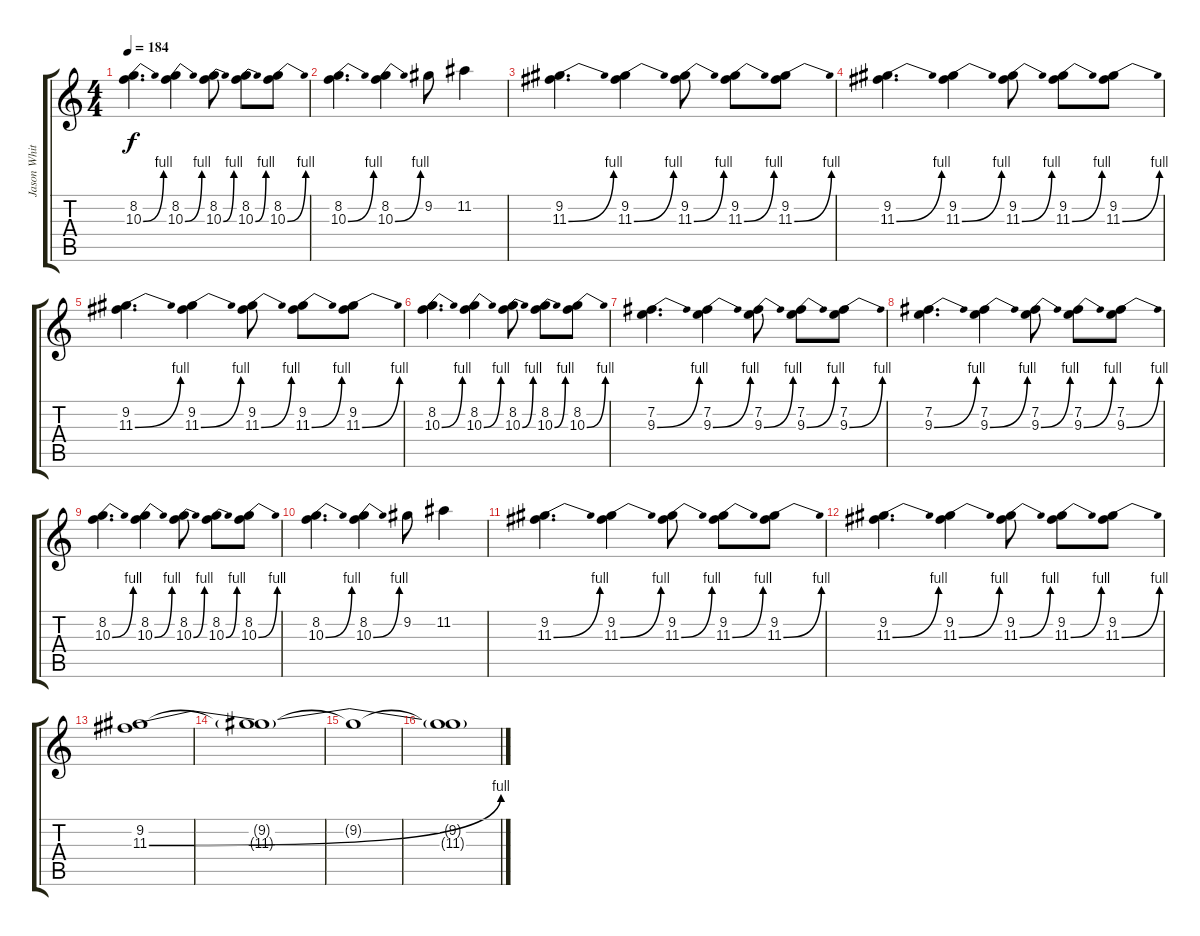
\track ("Jason White - Guitar" "Jason Whit") {instrument overdrivenguitar}
\staff {score tabs}
\tuning (E4 B3 G3 D3 A2 E2) {hide}
\ts (4 4)
\tempo 184
\clef g2
\ks c
(8.2 10.3{be (bend 0 0 60 4)}).4{d dy f} (8.2 10.3{be (bend 0 0 60 4)}).4 (8.2 10.3{be (bend 0 0 60 4)}).8 (8.2 10.3{be (bend 0 0 60 4)}).8 (8.2 10.3{be (bend 0 0 60 4)}).8 |
(8.2 10.3{be (bend 0 0 60 4)}).4{d} (8.2 10.3{be (bend 0 0 60 4)}).4 9.2.8 11.2.4 |
(9.2 11.3{be (bend 0 0 60 4)}).4{d} (9.2 11.3{be (bend 0 0 60 4)}).4 (9.2 11.3{be (bend 0 0 60 4)}).8 (9.2 11.3{be (bend 0 0 60 4)}).8 (9.2 11.3{be (bend 0 0 60 4)}).8 |
(9.2 11.3{be (bend 0 0 60 4)}).4{d} (9.2 11.3{be (bend 0 0 60 4)}).4 (9.2 11.3{be (bend 0 0 60 4)}).8 (9.2 11.3{be (bend 0 0 60 4)}).8 (9.2 11.3{be (bend 0 0 60 4)}).8 |
(9.2 11.3{be (bend 0 0 60 4)}).4{d} (9.2 11.3{be (bend 0 0 60 4)}).4 (9.2 11.3{be (bend 0 0 60 4)}).8 (9.2 11.3{be (bend 0 0 60 4)}).8 (9.2 11.3{be (bend 0 0 60 4)}).8 |
(8.2 10.3{be (bend 0 0 60 4)}).4{d} (8.2 10.3{be (bend 0 0 60 4)}).4 (8.2 10.3{be (bend 0 0 60 4)}).8 (8.2 10.3{be (bend 0 0 60 4)}).8 (8.2 10.3{be (bend 0 0 60 4)}).8 |
(7.2 9.3{be (bend 0 0 60 4)}).4{d} (7.2 9.3{be (bend 0 0 60 4)}).4 (7.2 9.3{be (bend 0 0 60 4)}).8 (7.2 9.3{be (bend 0 0 60 4)}).8 (7.2 9.3{be (bend 0 0 60 4)}).8 |
(7.2 9.3{be (bend 0 0 60 4)}).4{d} (7.2 9.3{be (bend 0 0 60 4)}).4 (7.2 9.3{be (bend 0 0 60 4)}).8 (7.2 9.3{be (bend 0 0 60 4)}).8 (7.2 9.3{be (bend 0 0 60 4)}).8 |
(8.2 10.3{be (bend 0 0 60 4)}).4{d} (8.2 10.3{be (bend 0 0 60 4)}).4 (8.2 10.3{be (bend 0 0 60 4)}).8 (8.2 10.3{be (bend 0 0 60 4)}).8 (8.2 10.3{be (bend 0 0 60 4)}).8 |
(8.2 10.3{be (bend 0 0 60 4)}).4{d} (8.2 10.3{be (bend 0 0 60 4)}).4 9.2.8 11.2.4 |
(9.2 11.3{be (bend 0 0 60 4)}).4{d} (9.2 11.3{be (bend 0 0 60 4)}).4 (9.2 11.3{be (bend 0 0 60 4)}).8 (9.2 11.3{be (bend 0 0 60 4)}).8 (9.2 11.3{be (bend 0 0 60 4)}).8 |
(9.2 11.3{be (bend 0 0 60 4)}).4{d} (9.2 11.3{be (bend 0 0 60 4)}).4 (9.2 11.3{be (bend 0 0 60 4)}).8 (9.2 11.3{be (bend 0 0 60 4)}).8 (9.2 11.3{be (bend 0 0 60 4)}).8 |
(9.2 11.3{be (bend 0 0 60 4)}).1{volume 0} |
(9.2{t} 11.3{t}).1 |
9.2{t}.1 |
(9.2{t} 11.3{t}).1
